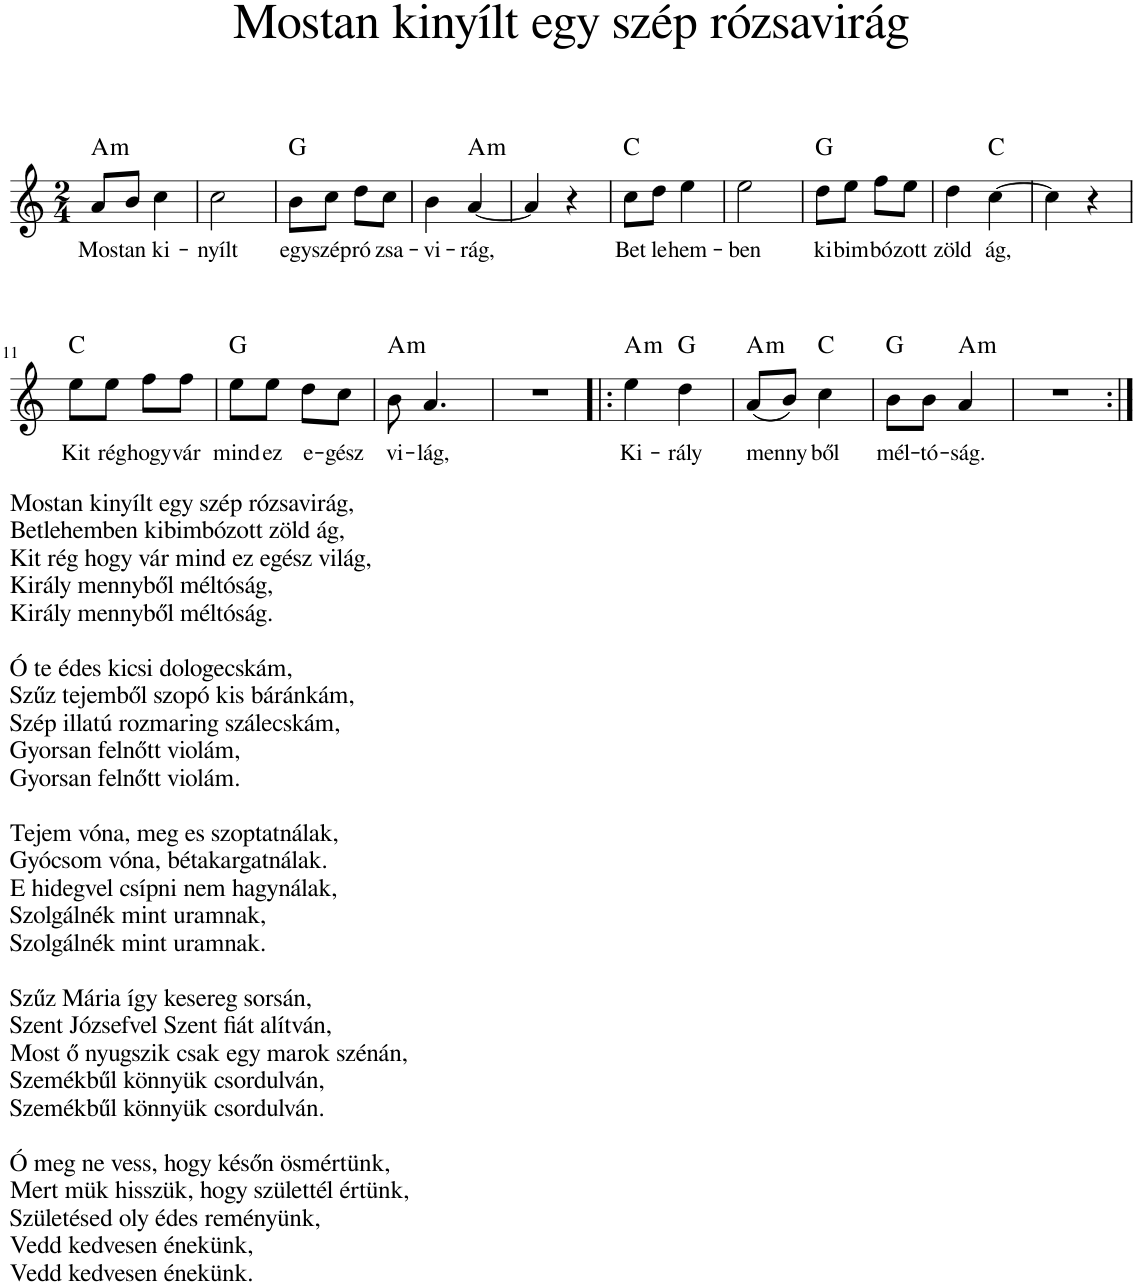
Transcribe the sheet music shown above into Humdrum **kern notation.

**kern	**text	**harte
*part1	*part1	*part1
*staff1	*staff1	*
*I"Piano	*	*
*I'Pno.	*	*
*clefG2	*	*
*k[]	*	*
*M2/4	*	*
=1	=1	=1
!	!LO:LY:b	!LO:H:kt=m
8a/L	Mos-	A:min
!	!LO:LY:b	!
8b/J	-tan	.
!	!LO:LY:b	!
4cc\	ki-	.
=2	=2	=2
!	!LO:LY:b	!
2cc\	-nyílt	.
=3	=3	=3
!	!LO:LY:b	!
8b\L	egy	G:maj
!	!LO:LY:b	!
8cc\J	szép	.
!	!LO:LY:b	!
8dd\L	ró-	.
!	!LO:LY:b	!
8cc\J	-zsa-	.
=4	=4	=4
!	!LO:LY:b	!
4b\	-vi-	.
!	!LO:LY:b	!LO:H:kt=m
[4a/	-rág,	A:min
=5	=5	=5
4a/]	.	.
4r	.	.
=6	=6	=6
!	!LO:LY:b	!
8cc\L	Bet-	C:maj
!	!LO:LY:b	!
8dd\J	-le-	.
!	!LO:LY:b	!
4ee\	-hem-	.
=7	=7	=7
!	!LO:LY:b	!
2ee\	-ben	.
=8	=8	=8
!	!LO:LY:b	!
8dd\L	ki-	G:maj
!	!LO:LY:b	!
8ee\J	-bim-	.
!	!LO:LY:b	!
8ff\L	-bó-	.
!	!LO:LY:b	!
8ee\J	-zott	.
=9	=9	=9
!	!LO:LY:b	!
4dd\	zöld	.
!	!LO:LY:b	!
[4cc\	ág,	C:maj
=10	=10	=10
4cc\]	.	.
4r	.	.
!!LO:LB:g=z
=11	=11	=11
!LO:TX:b:t=Mostan kinyílt egy szép rózsavirág,	!	!
!LO:TX:b:t=Betlehemben kibimbózott zöld ág,	!	!
!LO:TX:b:t=Kit rég hogy vár mind ez egész világ,	!	!
!LO:TX:b:t=Király mennyből méltóság,	!	!
!LO:TX:b:t=Király mennyből méltóság.	!	!
!LO:TX:b:t=Ó te édes kicsi dologecskám,	!	!
!LO:TX:b:t=Szűz tejemből szopó kis báránkám,	!	!
!LO:TX:b:t=Szép illatú rozmaring szálecskám,	!	!
!LO:TX:b:t=Gyorsan felnőtt violám,	!	!
!LO:TX:b:t=Gyorsan felnőtt violám.	!	!
!LO:TX:b:t=Tejem vóna, meg es szoptatnálak,	!	!
!LO:TX:b:t=Gyócsom vóna, bétakargatnálak.	!	!
!LO:TX:b:t=E hidegvel csípni nem hagynálak,	!	!
!LO:TX:b:t=Szolgálnék mint uramnak,	!	!
!LO:TX:b:t=Szolgálnék mint uramnak.	!	!
!LO:TX:b:t=Szűz Mária így kesereg sorsán,	!	!
!LO:TX:b:t=Szent Józsefvel Szent fiát alítván,	!	!
!LO:TX:b:t=Most ő nyugszik csak egy marok szénán,	!	!
!LO:TX:b:t=Szemékbűl könnyük csordulván,	!	!
!LO:TX:b:t=Szemékbűl könnyük csordulván.	!	!
!LO:TX:b:t=Ó meg ne vess, hogy későn ösmértünk,	!	!
!LO:TX:b:t=Mert mük hisszük, hogy születtél értünk,	!	!
!LO:TX:b:t=Születésed oly édes reményünk,	!	!
!LO:TX:b:t=Vedd kedvesen énekünk,	!	!
!LO:TX:b:t=Vedd kedvesen énekünk.	!	!
!	!LO:LY:b	!
8ee\L	Kit	C:maj
!	!LO:LY:b	!
8ee\J	rég	.
!	!LO:LY:b	!
8ff\L	hogy	.
!	!LO:LY:b	!
8ff\J	vár	.
=12	=12	=12
!	!LO:LY:b	!
8ee\L	mind	G:maj
!	!LO:LY:b	!
8ee\J	ez	.
!	!LO:LY:b	!
8dd\L	e-	.
!	!LO:LY:b	!
8cc\J	-gész	.
=13	=13	=13
!	!LO:LY:b	!LO:H:kt=m
8b\	vi-	A:min
!	!LO:LY:b	!
4.a/	-lág,	.
=14	=14	=14
2r	.	.
=15!|:	=15!|:	=15!|:
!	!LO:LY:b	!LO:H:kt=m
4ee\	Ki-	A:min
!	!LO:LY:b	!
4dd\	-rály	G:maj
=16	=16	=16
!	!LO:LY:b	!LO:H:kt=m
(8a/L	menny-	A:min
8b/J)	.	.
!	!LO:LY:b	!
4cc\	-ből	C:maj
=17	=17	=17
!	!LO:LY:b	!
8b\L	mél-	G:maj
!	!LO:LY:b	!
8b\J	-tó-	.
!	!LO:LY:b	!LO:H:kt=m
4a/	-ság.	A:min
=18	=18	=18
2r	.	.
=:|!	=:|!	=:|!
*-	*-	*-
